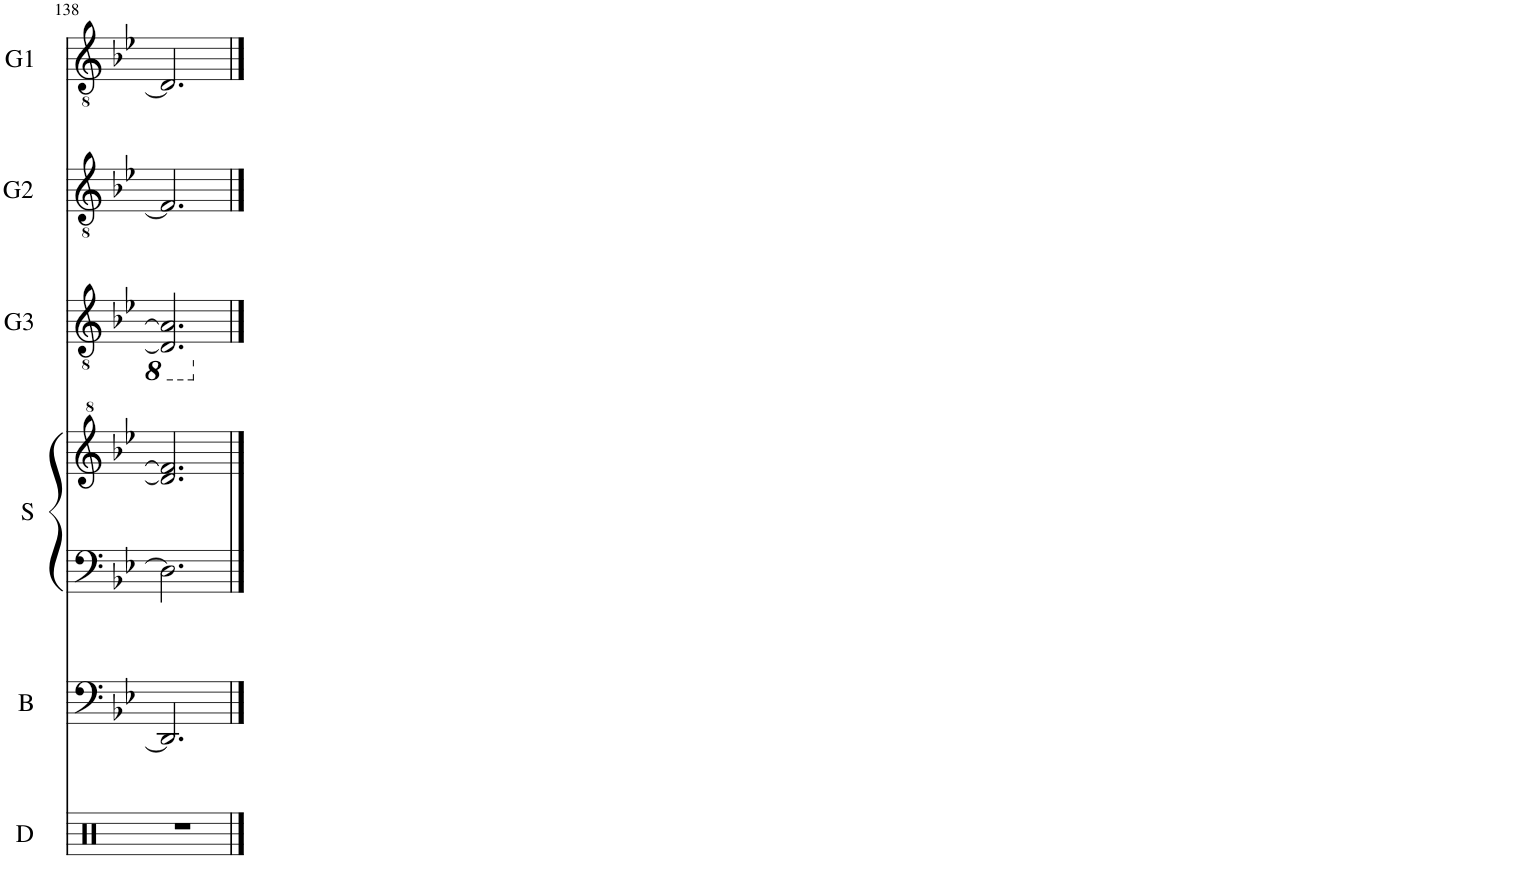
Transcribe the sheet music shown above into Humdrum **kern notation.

**kern	**kern	**kern	**kern	**kern	**kern	**kern
*part6	*part5	*part4	*part4	*part3	*part2	*part1
*staff7	*staff6	*staff5	*staff4	*staff3	*staff2	*staff1
*I"Drums	*I"Bass	*I"Synth	*	*I"Guitar 3	*I"Guitar 2	*I"Guitar 1
*I'D	*I'B	*I'S	*	*I'G3	*I'G2	*I'G1
!!LO:PB:g=z
*clefX	*clefF4	*clefF4	*clefG^2	*clefGv2	*clefGv2	*clefGv2
*	*Trd7c12	*	*	*	*	*
*k[b-e-]	*k[b-e-]	*k[b-e-]	*k[b-e-]	*k[b-e-]	*k[b-e-]	*k[b-e-]
*M3/4	*M3/4	*M3/4	*M3/4	*M3/4	*M3/4	*M3/4
=138	=138	=138	=138	=138	=138	=138
2.r	2.DD/]	2.D\]	2.dd/] 2.ff/]	2.DD/] 2.AA/]	2.F/]	2.D/]
==	==	==	==	==	==	==
*-	*-	*-	*-	*-	*-	*-
